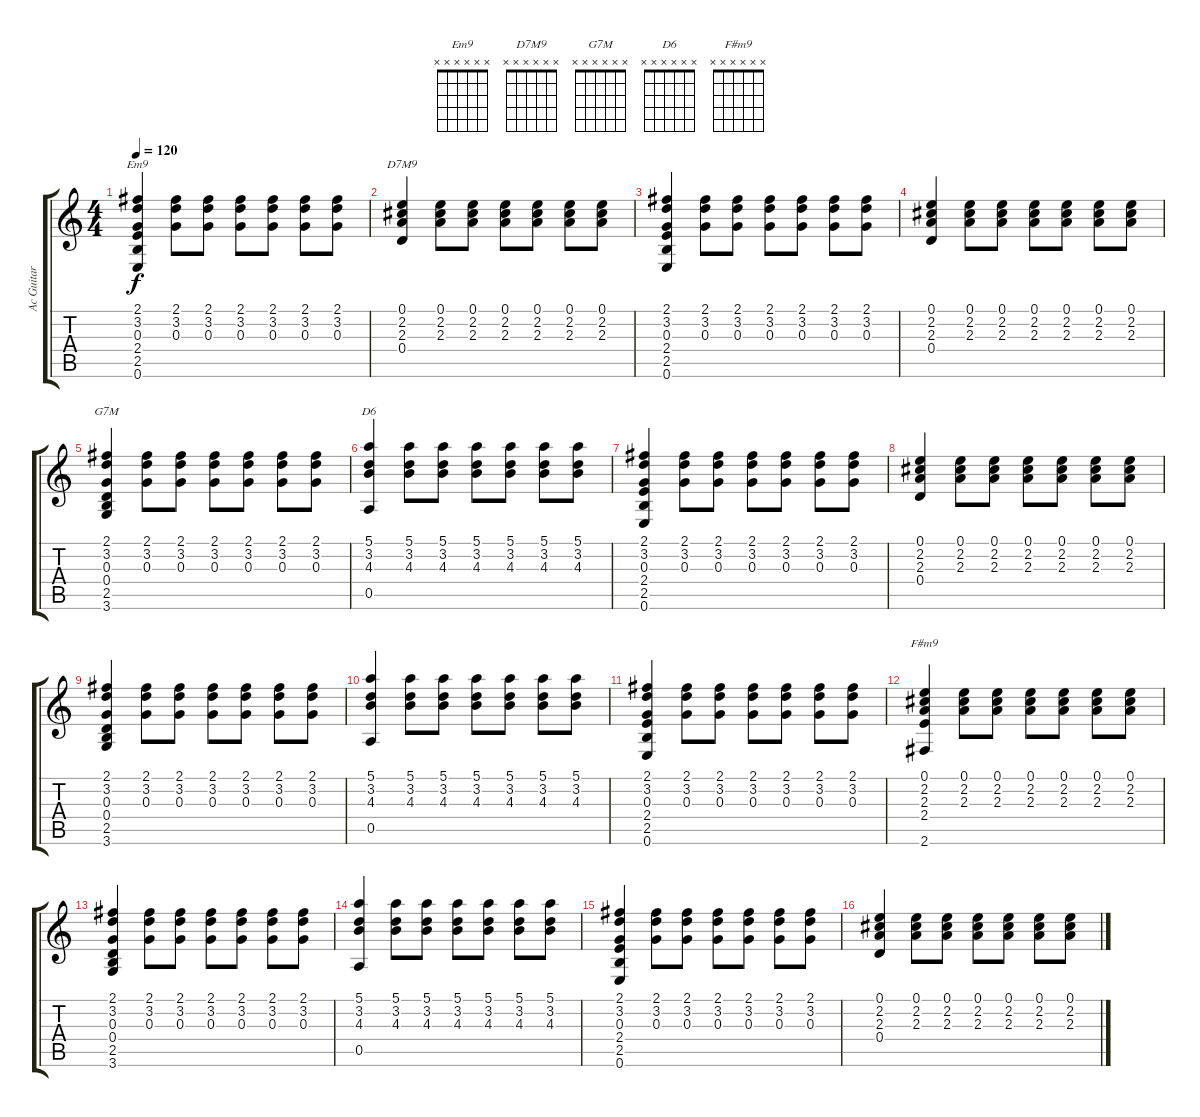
\track ("Ac Guitar" "Ac Guitar") {instrument acousticguitarsteel}
\staff {score tabs}
\tuning (E4 B3 G3 D3 A2 E2) {hide}
\chord ("Em9" x x x x x x) {firstfret 0}
\chord ("D7M9" x x x x x x) {firstfret 0}
\chord ("G7M" x x x x x x) {firstfret 0}
\chord ("D6" x x x x x x) {firstfret 0}
\chord ("F#m9" x x x x x x) {firstfret 0}
\ts (4 4)
\tempo 120
\clef g2
\ks c
(2.1 3.2 0.3 2.4 2.5 0.6).4{ch "Em9" dy f} (2.1 3.2 0.3).8 (2.1 3.2 0.3).8 (2.1 3.2 0.3).8 (2.1 3.2 0.3).8 (2.1 3.2 0.3).8 (2.1 3.2 0.3).8 |
(0.1 2.2 2.3 0.4).4{ch "D7M9"} (0.1 2.2 2.3).8 (0.1 2.2 2.3).8 (0.1 2.2 2.3).8 (0.1 2.2 2.3).8 (0.1 2.2 2.3).8 (0.1 2.2 2.3).8 |
(2.1 3.2 0.3 2.4 2.5 0.6).4 (2.1 3.2 0.3).8 (2.1 3.2 0.3).8 (2.1 3.2 0.3).8 (2.1 3.2 0.3).8 (2.1 3.2 0.3).8 (2.1 3.2 0.3).8 |
(0.1 2.2 2.3 0.4).4 (0.1 2.2 2.3).8 (0.1 2.2 2.3).8 (0.1 2.2 2.3).8 (0.1 2.2 2.3).8 (0.1 2.2 2.3).8 (0.1 2.2 2.3).8 |
(2.1 3.2 0.3 0.4 2.5 3.6).4{ch "G7M"} (2.1 3.2 0.3).8 (2.1 3.2 0.3).8 (2.1 3.2 0.3).8 (2.1 3.2 0.3).8 (2.1 3.2 0.3).8 (2.1 3.2 0.3).8 |
(5.1 3.2 4.3 0.5).4{ch "D6"} (5.1 3.2 4.3).8 (5.1 3.2 4.3).8 (5.1 3.2 4.3).8 (5.1 3.2 4.3).8 (5.1 3.2 4.3).8 (5.1 3.2 4.3).8 |
(2.1 3.2 0.3 2.4 2.5 0.6).4 (2.1 3.2 0.3).8 (2.1 3.2 0.3).8 (2.1 3.2 0.3).8 (2.1 3.2 0.3).8 (2.1 3.2 0.3).8 (2.1 3.2 0.3).8 |
(0.1 2.2 2.3 0.4).4 (0.1 2.2 2.3).8 (0.1 2.2 2.3).8 (0.1 2.2 2.3).8 (0.1 2.2 2.3).8 (0.1 2.2 2.3).8 (0.1 2.2 2.3).8 |
(2.1 3.2 0.3 0.4 2.5 3.6).4 (2.1 3.2 0.3).8 (2.1 3.2 0.3).8 (2.1 3.2 0.3).8 (2.1 3.2 0.3).8 (2.1 3.2 0.3).8 (2.1 3.2 0.3).8 |
(5.1 3.2 4.3 0.5).4 (5.1 3.2 4.3).8 (5.1 3.2 4.3).8 (5.1 3.2 4.3).8 (5.1 3.2 4.3).8 (5.1 3.2 4.3).8 (5.1 3.2 4.3).8 |
(2.1 3.2 0.3 2.4 2.5 0.6).4 (2.1 3.2 0.3).8 (2.1 3.2 0.3).8 (2.1 3.2 0.3).8 (2.1 3.2 0.3).8 (2.1 3.2 0.3).8 (2.1 3.2 0.3).8 |
(0.1 2.2 2.3 2.4 2.6).4{ch "F#m9"} (0.1 2.2 2.3).8 (0.1 2.2 2.3).8 (0.1 2.2 2.3).8 (0.1 2.2 2.3).8 (0.1 2.2 2.3).8 (0.1 2.2 2.3).8 |
(2.1 3.2 0.3 0.4 2.5 3.6).4 (2.1 3.2 0.3).8 (2.1 3.2 0.3).8 (2.1 3.2 0.3).8 (2.1 3.2 0.3).8 (2.1 3.2 0.3).8 (2.1 3.2 0.3).8 |
(5.1 3.2 4.3 0.5).4 (5.1 3.2 4.3).8 (5.1 3.2 4.3).8 (5.1 3.2 4.3).8 (5.1 3.2 4.3).8 (5.1 3.2 4.3).8 (5.1 3.2 4.3).8 |
(2.1 3.2 0.3 2.4 2.5 0.6).4 (2.1 3.2 0.3).8 (2.1 3.2 0.3).8 (2.1 3.2 0.3).8 (2.1 3.2 0.3).8 (2.1 3.2 0.3).8 (2.1 3.2 0.3).8 |
(0.1 2.2 2.3 0.4).4 (0.1 2.2 2.3).8 (0.1 2.2 2.3).8 (0.1 2.2 2.3).8 (0.1 2.2 2.3).8 (0.1 2.2 2.3).8 (0.1 2.2 2.3).8
